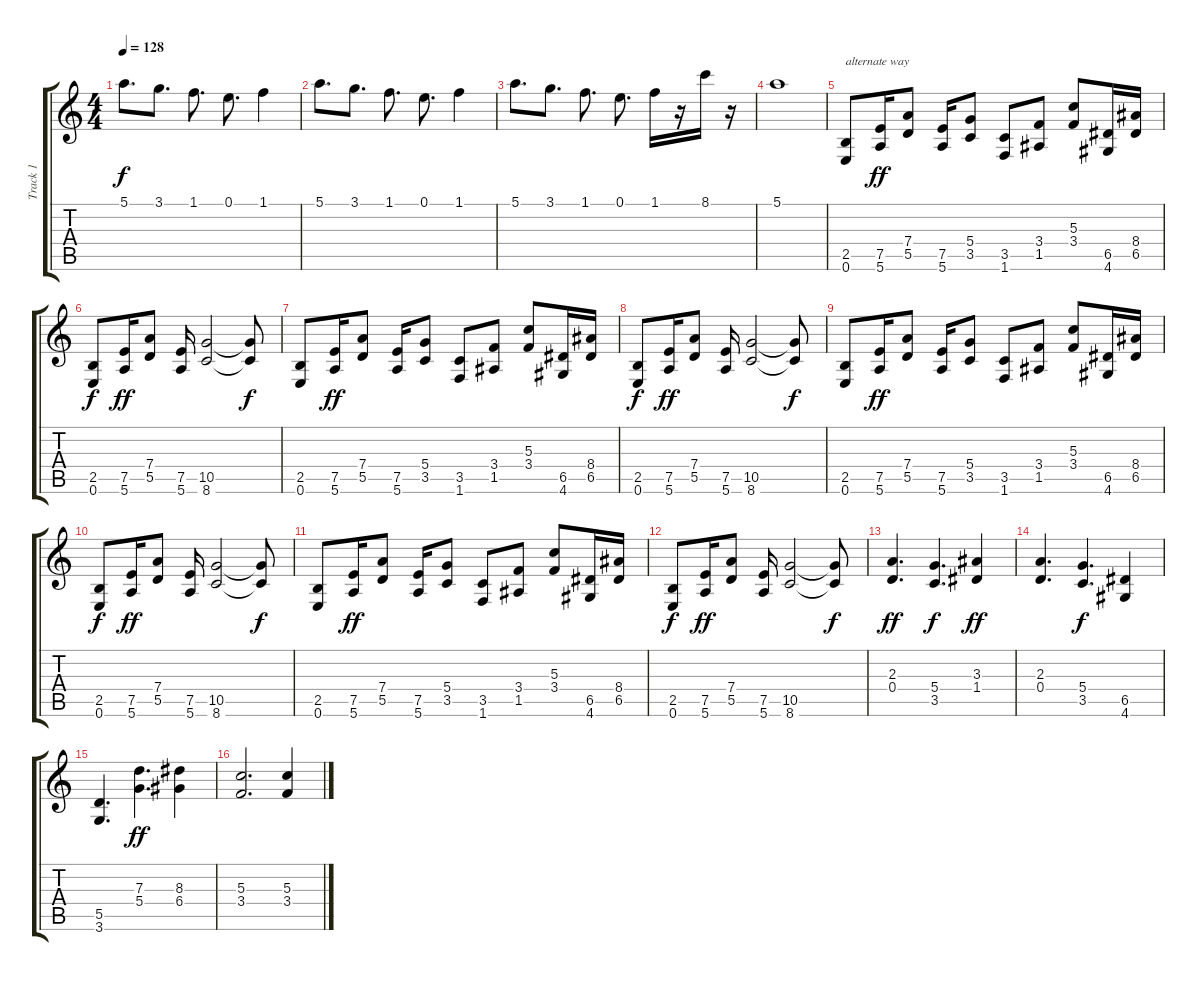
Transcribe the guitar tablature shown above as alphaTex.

\track ("Track 1" "Track 1") {instrument overdrivenguitar}
\staff {score tabs}
\tuning (E4 B3 G3 D3 A2 E2) {hide}
\ts (4 4)
\tempo 128
\clef g2
\ks c
5.1.8{d dy f} 3.1.8{d} 1.1.8{d} 0.1.8{d} 1.1.4 |
5.1.8{d} 3.1.8{d} 1.1.8{d} 0.1.8{d} 1.1.4 |
5.1.8{d} 3.1.8{d} 1.1.8{d} 0.1.8{d} 1.1.16 r.16 8.1.16 r.16 |
5.1.1 |
(2.5 0.6).8{txt "alternate way"} (7.5 5.6).16{dy ff} (7.4 5.5).8 (7.5 5.6).16 (5.4 3.5).8 (3.5 1.6).8 (3.4 1.5).8 (5.3 3.4).8 (6.5 4.6).16 (8.4 6.5).16 |
(2.5 0.6).8{dy f} (7.5 5.6).16{dy ff} (7.4 5.5).8 (7.5 5.6).16 (10.5 8.6).2 (10.5{t} 8.6{t}).8{dy f} |
(2.5 0.6).8 (7.5 5.6).16{dy ff} (7.4 5.5).8 (7.5 5.6).16 (5.4 3.5).8 (3.5 1.6).8 (3.4 1.5).8 (5.3 3.4).8 (6.5 4.6).16 (8.4 6.5).16 |
(2.5 0.6).8{dy f} (7.5 5.6).16{dy ff} (7.4 5.5).8 (7.5 5.6).16 (10.5 8.6).2 (10.5{t} 8.6{t}).8{dy f} |
(2.5 0.6).8 (7.5 5.6).16{dy ff} (7.4 5.5).8 (7.5 5.6).16 (5.4 3.5).8 (3.5 1.6).8 (3.4 1.5).8 (5.3 3.4).8 (6.5 4.6).16 (8.4 6.5).16 |
(2.5 0.6).8{dy f} (7.5 5.6).16{dy ff} (7.4 5.5).8 (7.5 5.6).16 (10.5 8.6).2 (10.5{t} 8.6{t}).8{dy f} |
(2.5 0.6).8 (7.5 5.6).16{dy ff} (7.4 5.5).8 (7.5 5.6).16 (5.4 3.5).8 (3.5 1.6).8 (3.4 1.5).8 (5.3 3.4).8 (6.5 4.6).16 (8.4 6.5).16 |
(2.5 0.6).8{dy f} (7.5 5.6).16{dy ff} (7.4 5.5).8 (7.5 5.6).16 (10.5 8.6).2 (10.5{t} 8.6{t}).8{dy f} |
(2.3 0.4).4{d dy ff} (5.4 3.5).4{d dy f} (3.3 1.4).4{dy ff} |
(2.3 0.4).4{d} (5.4 3.5).4{d dy f} (6.5 4.6).4 |
(5.5 3.6).4{d} (7.3 5.4).4{d dy ff} (8.3 6.4).4 |
(5.3 3.4).2{d} (5.3 3.4).4
